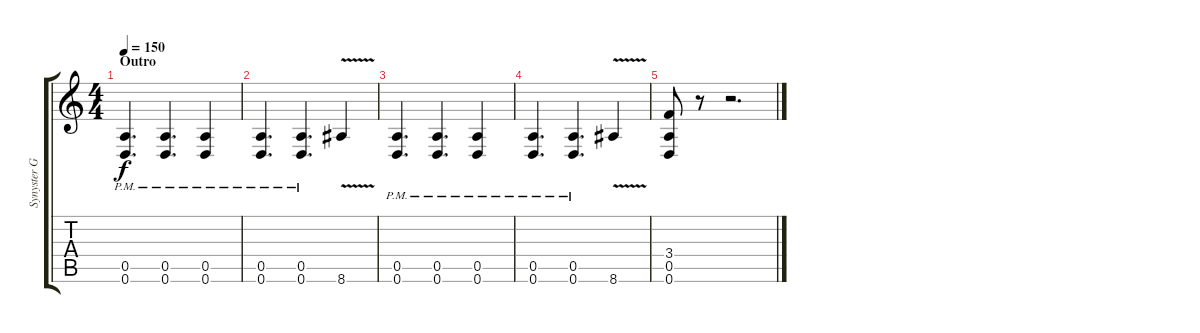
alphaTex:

\track ("Synyster Gates | Gtr. 1" "Synyster G") {instrument distortionguitar}
\staff {score tabs}
\tuning (E4 B3 G3 D3 A2 D2) {hide}
\ts (4 4)
\section ("" "Outro")
\tempo 150
\clef g2
\ks c
(0.5{pm} 0.6{pm}).4{d dy f} (0.5{pm} 0.6{pm}).4{d} (0.5{pm} 0.6{pm}).4 |
(0.5{pm} 0.6{pm}).4{d} (0.5{pm} 0.6{pm}).4{d} 8.6{v}.4 |
(0.5{pm} 0.6{pm}).4{d} (0.5{pm} 0.6{pm}).4{d} (0.5{pm} 0.6{pm}).4 |
(0.5{pm} 0.6{pm}).4{d} (0.5{pm} 0.6{pm}).4{d} 8.6{v}.4 |
(3.4 0.5 0.6).8 r.8 r.2{d}
